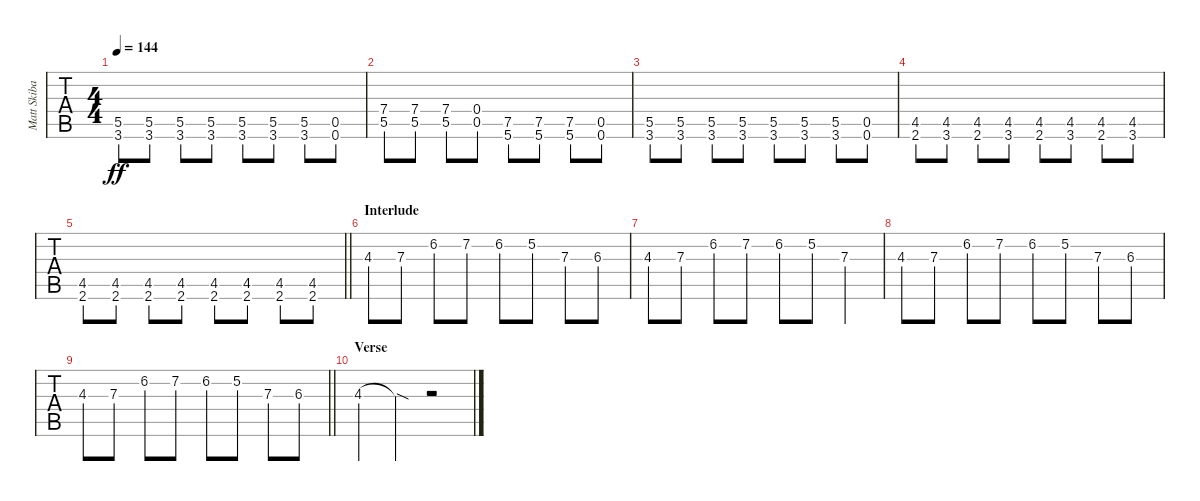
\track ("Matt Skiba - Guitar One" "Matt Skiba") {instrument distortionguitar}
\staff {tabs}
\tuning (E4 B3 G3 D3 A2 E2) {hide}
\ts (4 4)
\tempo 144
\clef g2
\ks d
(5.5 3.6).8{dy ff} (5.5 3.6).8 (5.5 3.6).8 (5.5 3.6).8 (5.5 3.6).8 (5.5 3.6).8 (5.5 3.6).8 (0.5 0.6).8 |
(7.4 5.5).8 (7.4 5.5).8 (7.4 5.5).8 (0.4 0.5).8 (7.5 5.6).8 (7.5 5.6).8 (7.5 5.6).8 (0.5 0.6).8 |
(5.5 3.6).8 (5.5 3.6).8 (5.5 3.6).8 (5.5 3.6).8 (5.5 3.6).8 (5.5 3.6).8 (5.5 3.6).8 (0.5 0.6).8 |
(4.5 2.6).8 (4.5 3.6).8 (4.5 2.6).8 (4.5 3.6).8 (4.5 2.6).8 (4.5 3.6).8 (4.5 2.6).8 (4.5 3.6).8 |
\barLineRight lightlight
(4.5 2.6).8 (4.5 2.6).8 (4.5 2.6).8 (4.5 2.6).8 (4.5 2.6).8 (4.5 2.6).8 (4.5 2.6).8 (4.5 2.6).8 |
\section ("" "Interlude")
4.3.8 7.3.8 6.2.8 7.2.8 6.2.8 5.2.8 7.3.8 6.3.8 |
4.3.8 7.3.8 6.2.8 7.2.8 6.2.8 5.2.8 7.3.4 |
4.3.8 7.3.8 6.2.8 7.2.8 6.2.8 5.2.8 7.3.8 6.3.8 |
\barLineRight lightlight
4.3.8 7.3.8 6.2.8 7.2.8 6.2.8 5.2.8 7.3.8 6.3.8 |
\section ("" "Verse")
4.3.4 4.3{sod t}.4 r.2
